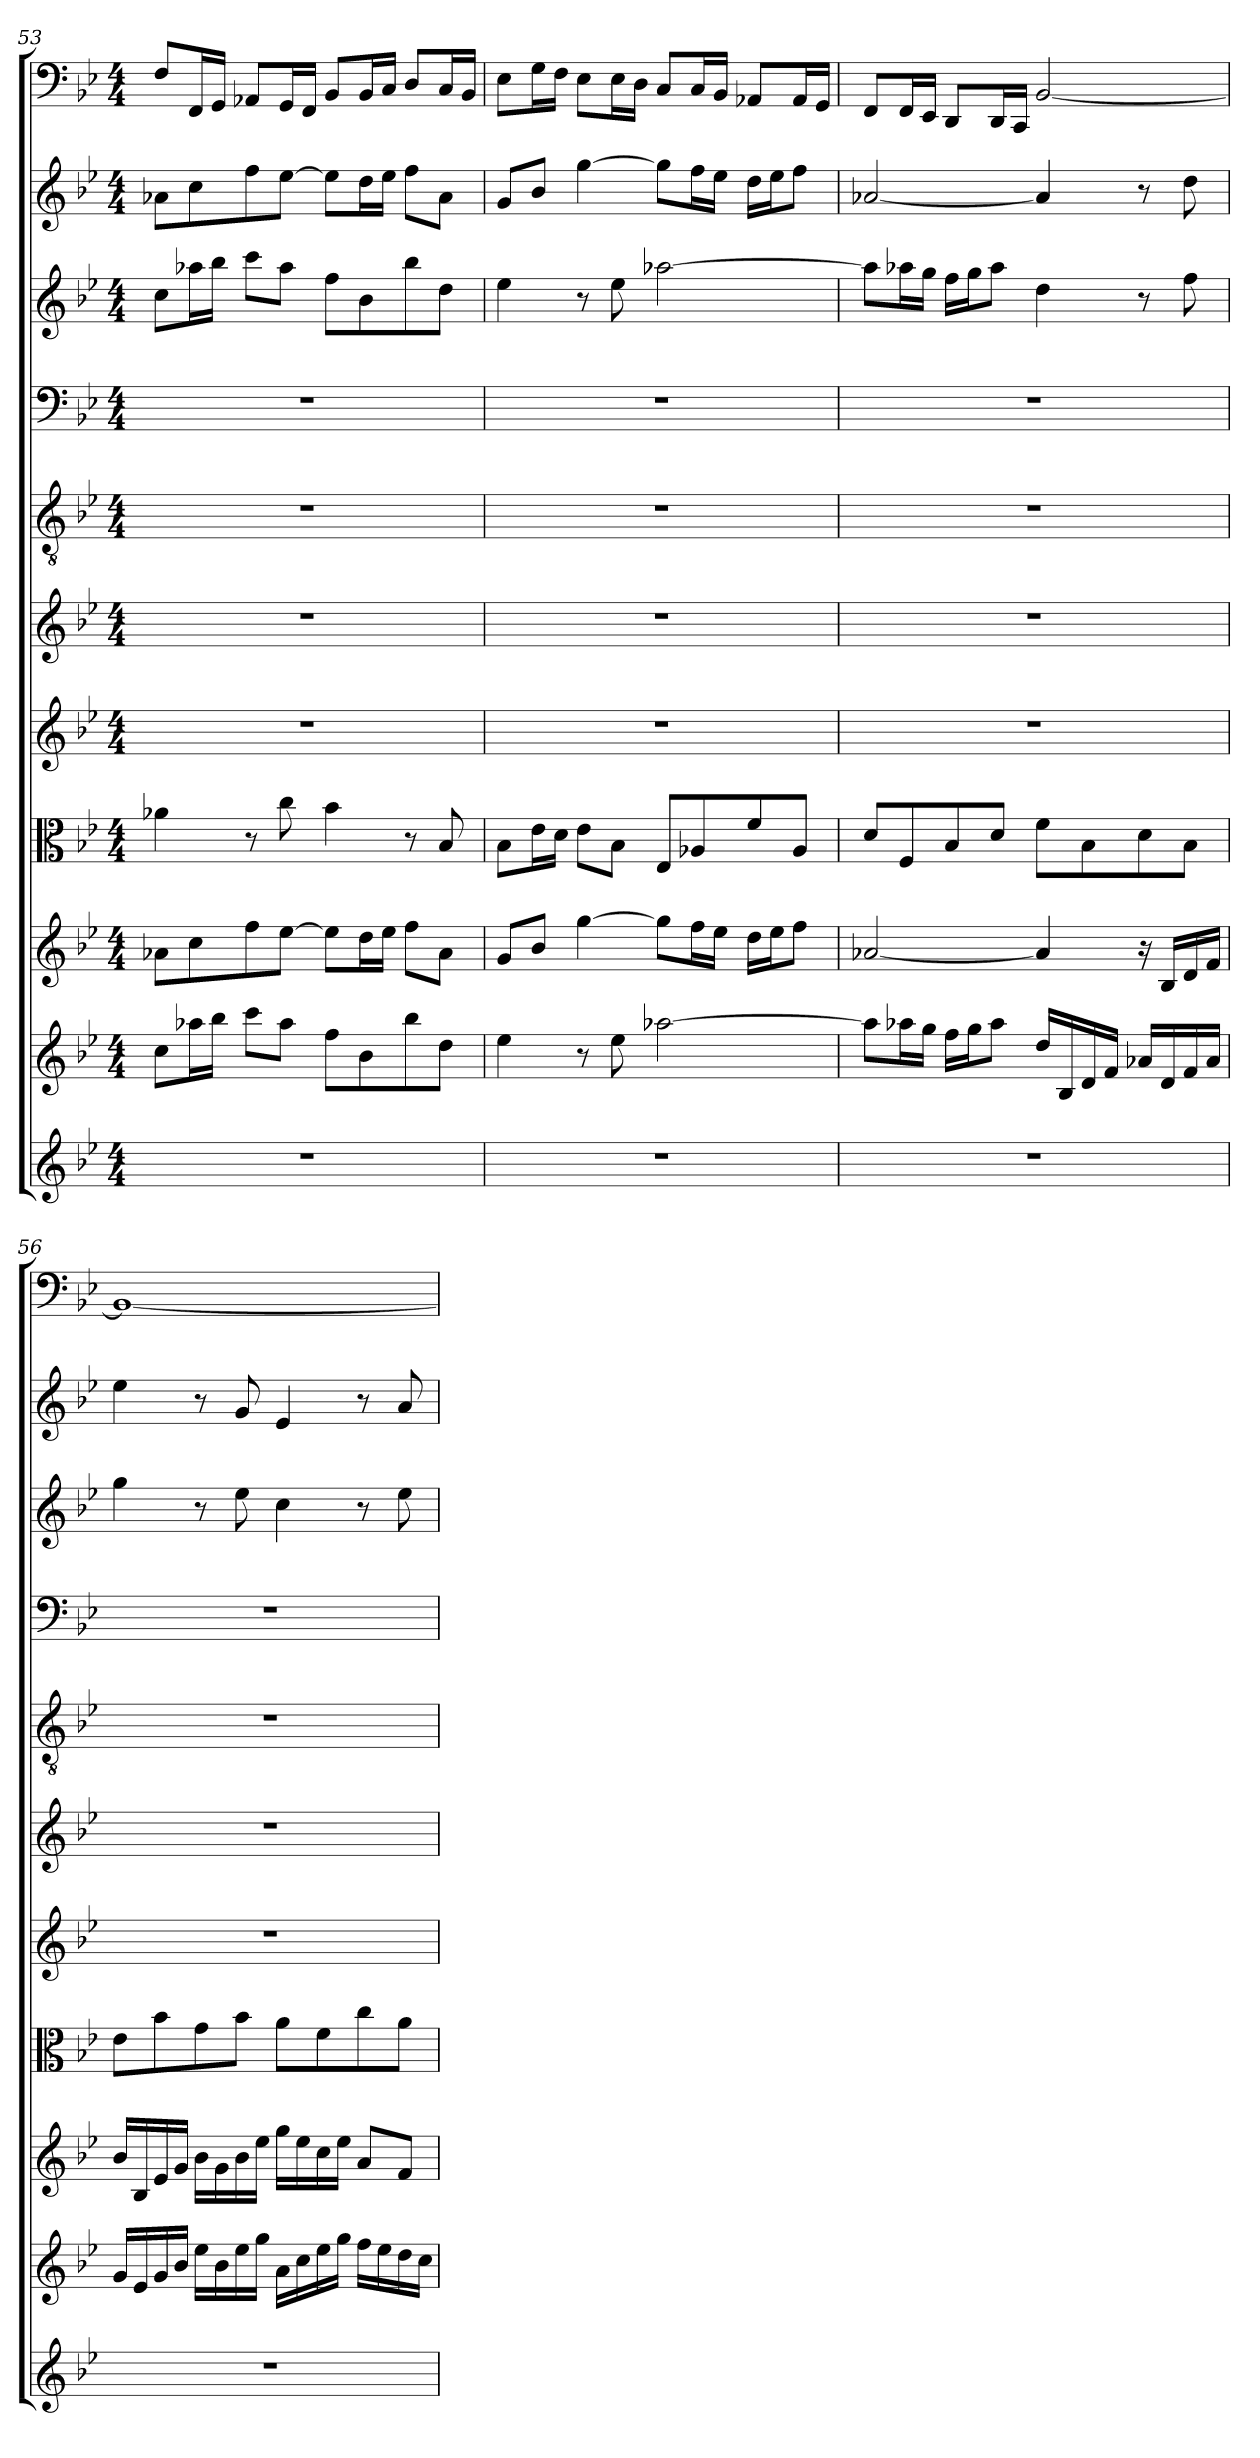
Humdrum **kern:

**kern	**kern	**kern	**kern	**kern	**kern	**kern	**kern	**kern	**kern	**kern
*part11	*part10	*part9	*part8	*part7	*part6	*part5	*part4	*part3	*part2	*part1
*staff11	*staff10	*staff9	*staff8	*staff7	*staff6	*staff5	*staff4	*staff3	*staff2	*staff1
*clefG2	*clefG2	*clefG2	*clefC3	*clefG2	*clefG2	*clefGv2	*clefF4	*clefG2	*clefG2	*clefF4
*k[b-e-]	*k[b-e-]	*k[b-e-]	*k[b-e-]	*k[b-e-]	*k[b-e-]	*k[b-e-]	*k[b-e-]	*k[b-e-]	*k[b-e-]	*k[b-e-]
*g:	*g:	*g:	*g:	*g:	*g:	*g:	*g:	*g:	*g:	*g:
*M4/4	*M4/4	*M4/4	*M4/4	*M4/4	*M4/4	*M4/4	*M4/4	*M4/4	*M4/4	*M4/4
=53	=53	=53	=53	=53	=53	=53	=53	=53	=53	=53
1r	8cc\L	8a-X\L	4a-X\	1r	1r	1r	1r	8cc\L	8a-X\L	8F/L
.	16aa-X\L	8cc\	.	.	.	.	.	16aa-X\L	8cc\	16FF/L
.	16bb-\JJ	.	.	.	.	.	.	16bb-\JJ	.	16GG/JJ
.	8ccc\L	8ff\	8r	.	.	.	.	8ccc\L	8ff\	8AA-X/L
.	8aa-\J	[8ee-\J	8cc\	.	.	.	.	8aa-\J	[8ee-\J	16GG/L
.	.	.	.	.	.	.	.	.	.	16FF/JJ
.	8ff\L	8ee-\L]	4b-\	.	.	.	.	8ff\L	8ee-\L]	8BB-/L
.	8b-\	16dd\L	.	.	.	.	.	8b-\	16dd\L	16BB-/L
.	.	16ee-\JJ	.	.	.	.	.	.	16ee-\JJ	16C/JJ
.	8bb-\	8ff\L	8r	.	.	.	.	8bb-\	8ff\L	8D/L
.	8dd\J	8a-\J	8B-/	.	.	.	.	8dd\J	8a-\J	16C/L
.	.	.	.	.	.	.	.	.	.	16BB-/JJ
=54	=54	=54	=54	=54	=54	=54	=54	=54	=54	=54
1r	4ee-\	8g/L	8B-\L	1r	1r	1r	1r	4ee-\	8g/L	8E-\L
.	.	8b-/J	16e-\L	.	.	.	.	.	8b-/J	16G\L
.	.	.	16d\JJ	.	.	.	.	.	.	16F\JJ
.	8r	[4gg\	8e-\L	.	.	.	.	8r	[4gg\	8E-\L
.	8ee-\	.	8B-\J	.	.	.	.	8ee-\	.	16E-\L
.	.	.	.	.	.	.	.	.	.	16D\JJ
.	[2aa-X\	8gg\L]	8E-/L	.	.	.	.	[2aa-X\	8gg\L]	8C/L
.	.	16ff\L	8A-X/	.	.	.	.	.	16ff\L	16C/L
.	.	16ee-\JJ	.	.	.	.	.	.	16ee-\JJ	16BB-/JJ
.	.	16dd\LL	8f/	.	.	.	.	.	16dd\LL	8AA-X/L
.	.	16ee-\J	.	.	.	.	.	.	16ee-\J	.
.	.	8ff\J	8A-/J	.	.	.	.	.	8ff\J	16AA-/L
.	.	.	.	.	.	.	.	.	.	16GG/JJ
=55	=55	=55	=55	=55	=55	=55	=55	=55	=55	=55
1r	8aa-\L]	[2a-X/	8d/L	1r	1r	1r	1r	8aa-\L]	[2a-X/	8FF/L
.	16aa-X\L	.	8F/	.	.	.	.	16aa-X\L	.	16FF/L
.	16gg\JJ	.	.	.	.	.	.	16gg\JJ	.	16EE-/JJ
.	16ff\LL	.	8B-/	.	.	.	.	16ff\LL	.	8DD/L
.	16gg\J	.	.	.	.	.	.	16gg\J	.	.
.	8aa-\J	.	8d/J	.	.	.	.	8aa-\J	.	16DD/L
.	.	.	.	.	.	.	.	.	.	16CC/JJ
.	16dd/LL	4a-/]	8f\L	.	.	.	.	4dd\	4a-/]	[2BB-/
.	16B-/	.	.	.	.	.	.	.	.	.
.	16d/	.	8B-\	.	.	.	.	.	.	.
.	16f/JJ	.	.	.	.	.	.	.	.	.
.	16a-X/LL	16r	8d\	.	.	.	.	8r	8r	.
.	16d/	16B-/LL	.	.	.	.	.	.	.	.
.	16f/	16d/	8B-\J	.	.	.	.	8ff\	8dd\	.
.	16a-/JJ	16f/JJ	.	.	.	.	.	.	.	.
=56	=56	=56	=56	=56	=56	=56	=56	=56	=56	=56
1r	16g/LL	16b-/LL	8e-\L	1r	1r	1r	1r	4gg\	4ee-\	1BB-/_
.	16e-/	16B-/	.	.	.	.	.	.	.	.
.	16g/	16e-/	8b-\	.	.	.	.	.	.	.
.	16b-/JJ	16g/JJ	.	.	.	.	.	.	.	.
.	16ee-\LL	16b-\LL	8g\	.	.	.	.	8r	8r	.
.	16b-\	16g\	.	.	.	.	.	.	.	.
.	16ee-\	16b-\	8b-\J	.	.	.	.	8ee-\	8g/	.
.	16gg\JJ	16ee-\JJ	.	.	.	.	.	.	.	.
.	16a\LL	16gg\LL	8a\L	.	.	.	.	4cc\	4e-/	.
.	16cc\	16ee-\	.	.	.	.	.	.	.	.
.	16ee-\	16cc\	8f\	.	.	.	.	.	.	.
.	16gg\JJ	16ee-\JJ	.	.	.	.	.	.	.	.
.	16ff\LL	8a/L	8cc\	.	.	.	.	8r	8r	.
.	16ee-\	.	.	.	.	.	.	.	.	.
.	16dd\	8f/J	8a\J	.	.	.	.	8ee-\	8a/	.
.	16cc\JJ	.	.	.	.	.	.	.	.	.
=	=	=	=	=	=	=	=	=	=	=
*-	*-	*-	*-	*-	*-	*-	*-	*-	*-	*-
